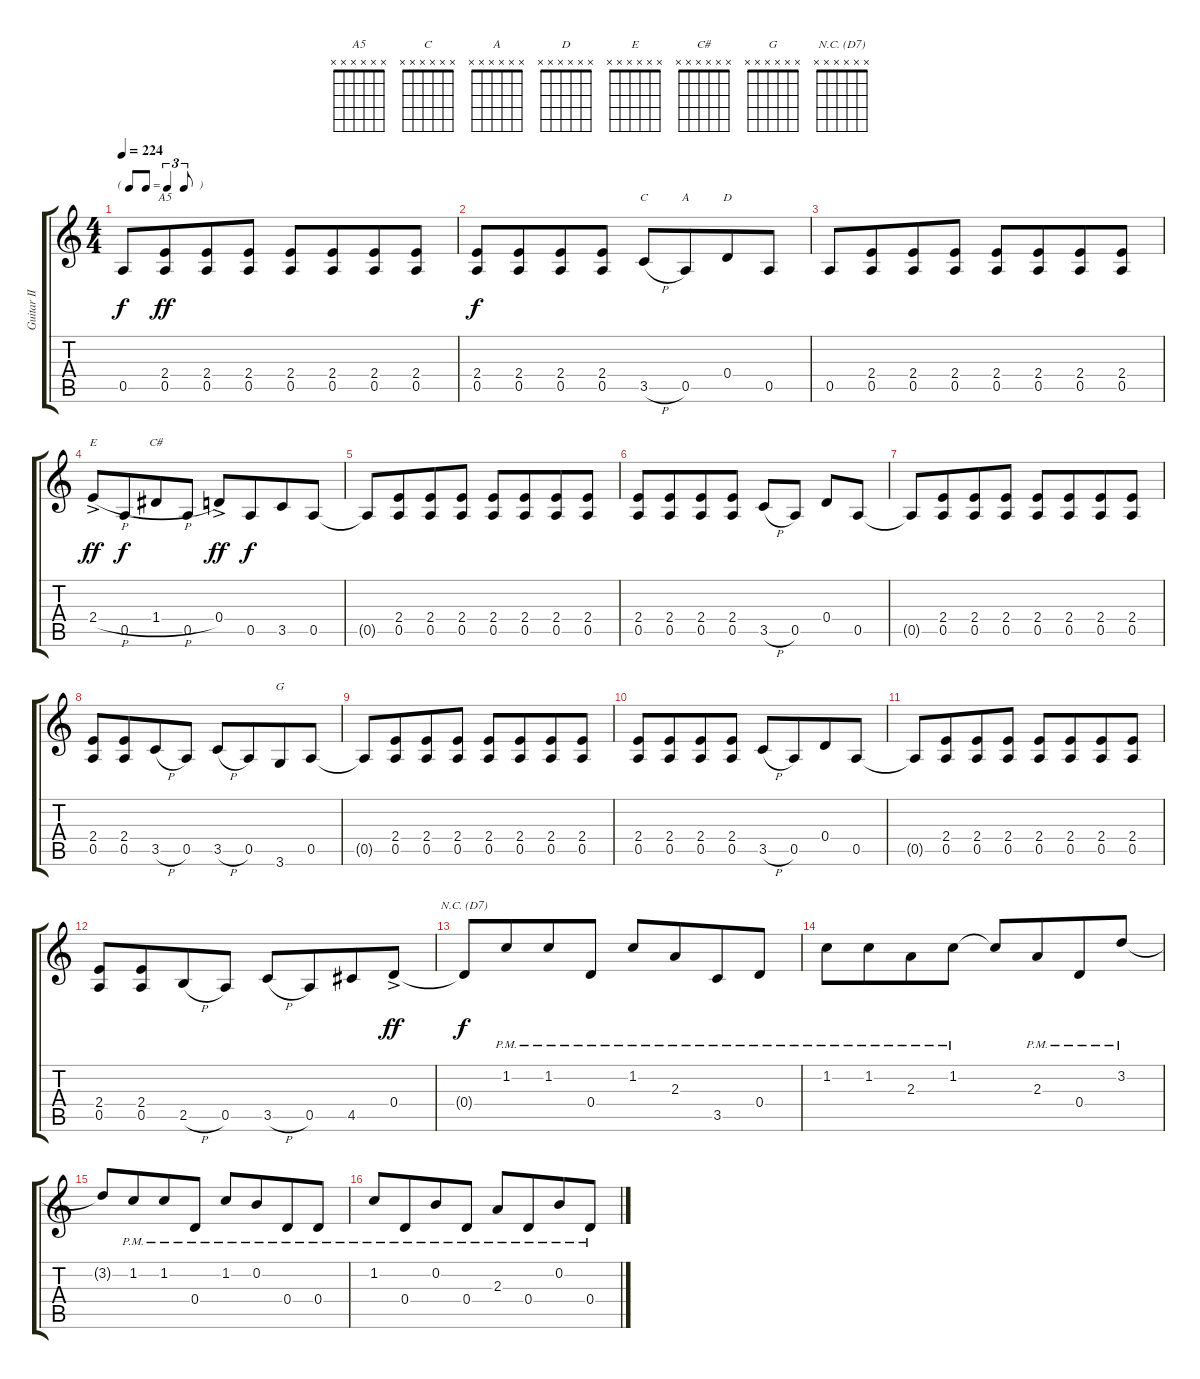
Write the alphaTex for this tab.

\track ("Guitar II" "Guitar II") {instrument distortionguitar}
\staff {score tabs}
\tuning (E4 B3 G3 D3 A2 E2) {hide}
\chord ("A5" x x x x x x)
\chord ("C" x x x x x x)
\chord ("A" x x x x x x)
\chord ("D" x x x x x x)
\chord ("E" x x x x x x)
\chord ("C#" x x x x x x)
\chord ("G" x x x x x x)
\chord ("N.C. (D7)" x x x x x x)
\ts (4 4)
\tf triplet8th
\tempo 224
\clef g2
\ks c
0.5{t}.8{dy f} (2.4 0.5).8{ch "A5" dy ff beam merge} (2.4 0.5).8 (2.4 0.5).8 (2.4 0.5).8 (2.4 0.5).8{beam merge} (2.4 0.5).8 (2.4 0.5).8 |
(2.4 0.5).8{dy f} (2.4 0.5).8{beam merge} (2.4 0.5).8 (2.4 0.5).8 3.5{h}.8{ch "C"} 0.5.8{ch "A" beam merge} 0.4.8{ch "D"} 0.5.8 |
0.5.8 (2.4 0.5).8{beam merge} (2.4 0.5).8 (2.4 0.5).8 (2.4 0.5).8 (2.4 0.5).8{beam merge} (2.4 0.5).8 (2.4 0.5).8 |
2.4{h ac}.8{ch "E" dy ff} 0.5.8{dy f beam merge} 1.4{h}.8{ch "C#"} 0.5.8 0.4{ac}.8{dy ff} 0.5.8{dy f beam merge} 3.5.8 0.5.8 |
0.5{t}.8 (2.4 0.5).8{beam merge} (2.4 0.5).8 (2.4 0.5).8 (2.4 0.5).8 (2.4 0.5).8{beam merge} (2.4 0.5).8 (2.4 0.5).8 |
(2.4 0.5).8 (2.4 0.5).8{beam merge} (2.4 0.5).8 (2.4 0.5).8 3.5{h}.8 0.5.8 0.4.8 0.5.8 |
0.5{t}.8 (2.4 0.5).8{beam merge} (2.4 0.5).8 (2.4 0.5).8 (2.4 0.5).8 (2.4 0.5).8{beam merge} (2.4 0.5).8 (2.4 0.5).8 |
(2.4 0.5).8 (2.4 0.5).8{beam merge} 3.5{h}.8 0.5.8 3.5{h}.8 0.5.8{beam merge} 3.6.8{ch "G"} 0.5.8 |
0.5{t}.8 (2.4 0.5).8{beam merge} (2.4 0.5).8 (2.4 0.5).8 (2.4 0.5).8 (2.4 0.5).8{beam merge} (2.4 0.5).8 (2.4 0.5).8 |
(2.4 0.5).8 (2.4 0.5).8{beam merge} (2.4 0.5).8 (2.4 0.5).8 3.5{h}.8 0.5.8{beam merge} 0.4.8 0.5.8 |
0.5{t}.8 (2.4 0.5).8{beam merge} (2.4 0.5).8 (2.4 0.5).8 (2.4 0.5).8 (2.4 0.5).8{beam merge} (2.4 0.5).8 (2.4 0.5).8 |
(2.4 0.5).8 (2.4 0.5).8{beam merge} 2.5{h}.8 0.5.8 3.5{h}.8 0.5.8{beam merge} 4.5.8 0.4{ac}.8{dy ff} |
0.4{t}.8{ch "N.C. (D7)" dy f} 1.2{pm}.8{beam merge} 1.2{pm}.8 0.4{pm}.8 1.2{pm}.8 2.3{pm}.8{beam merge} 3.5{pm}.8 0.4{pm}.8 |
1.2{pm}.8 1.2{pm}.8{beam merge} 2.3{pm}.8 1.2{pm}.8 1.2{t}.8 2.3{pm}.8{beam merge} 0.4{pm}.8 3.2{pm}.8 |
3.2{t}.8 1.2{pm}.8{beam merge} 1.2{pm}.8 0.4{pm}.8 1.2{pm}.8 0.2{pm}.8{beam merge} 0.4{pm}.8 0.4{pm}.8 |
1.2{pm}.8 0.4{pm}.8{beam merge} 0.2{pm}.8 0.4{pm}.8 2.3{pm}.8 0.4{pm}.8{beam merge} 0.2{pm}.8 0.4{pm}.8
